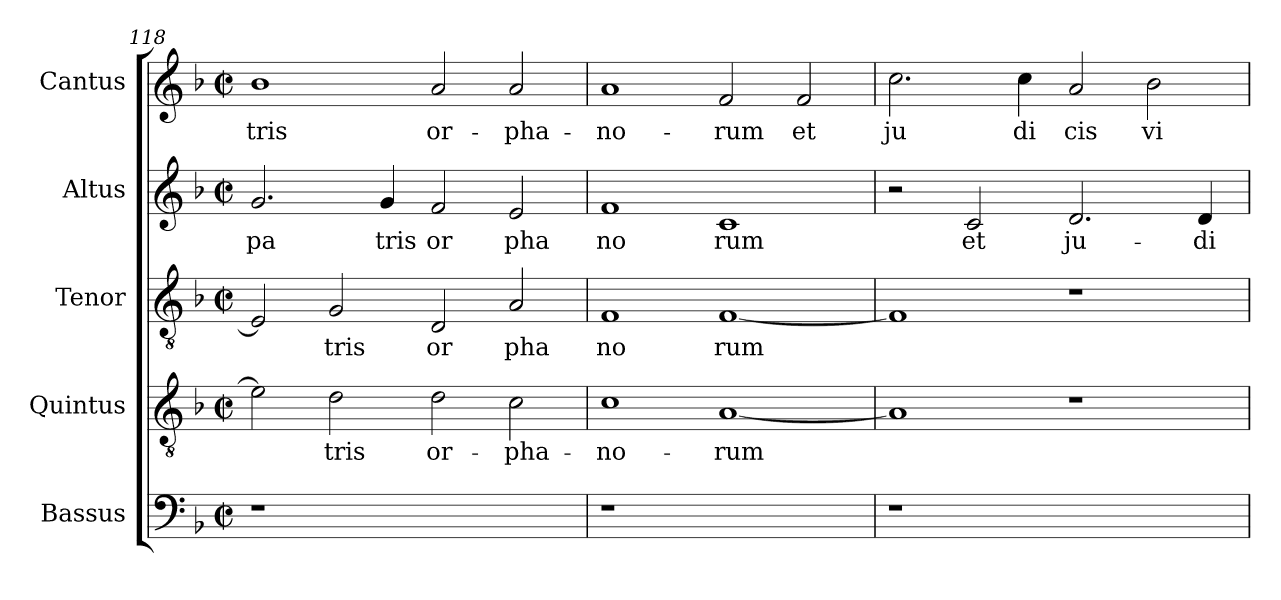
**kern	**kern	**text	**kern	**text	**kern	**text	**kern	**text
*part5	*part4	*part4	*part3	*part3	*part2	*part2	*part1	*part1
*staff5	*staff4	*staff4	*staff3	*staff3	*staff2	*staff2	*staff1	*staff1
*I"Bassus	*I"Quintus	*	*I"Tenor	*	*I"Altus	*	*I"Cantus	*
*I'Bassus	*I'Quintus	*	*I'Tenor	*	*I'Altus	*	*I'Cantus	*
*clefF4	*clefGv2	*	*clefGv2	*	*clefG2	*	*clefG2	*
*k[b-]	*k[b-]	*	*k[b-]	*	*k[b-]	*	*k[b-]	*
*F:	*F:	*	*F:	*	*F:	*	*F:	*
*M2/2	*M2/2	*	*M2/2	*	*M2/2	*	*M2/2	*
*met(c|)	*met(c|)	*	*met(c|)	*	*met(c|)	*	*met(c|)	*
=118	=118	=118	=118	=118	=118	=118	=118	=118
!	!	!LO:LY:b:cj	!	!LO:LY:b:cj	!	!LO:LY:b:cj	!	!LO:LY:b:cj
1r	2e-\]	--	2E-/]	.	2.g/	pa	1b-	-tris
!	!	!LO:LY:b:cj	!	!LO:LY:b:cj	!	!	!	!
.	2d\	-tris	2G/	tris	.	.	.	.
!	!	!	!	!	!	!LO:LY:b:cj	!	!
.	.	.	.	.	4g/	tris	.	.
!	!	!LO:LY:b:cj	!	!LO:LY:b:cj	!	!LO:LY:b:cj	!	!LO:LY:b:cj
1ryy	2d\	or-	2D/	or	2f/	or	2a/	or-
!	!	!LO:LY:b:cj	!	!LO:LY:b:cj	!	!LO:LY:b:cj	!	!LO:LY:b:cj
.	2c\	-pha-	2A/	pha	2e/	pha	2a/	-pha-
=119	=119	=119	=119	=119	=119	=119	=119	=119
!	!	!LO:LY:b:cj	!	!LO:LY:b:cj	!	!LO:LY:b:cj	!	!LO:LY:b:cj
1r	1c	-no-	1F	no	1f	no	1a	-no-
!	!	!LO:LY:b:cj	!	!LO:LY:b:cj	!	!LO:LY:b:cj	!	!LO:LY:b:cj
1ryy	[<1A	-rum	[<1F	rum	1c	rum	2f/	-rum
!	!	!	!	!	!	!	!	!LO:LY:b:cj
.	.	.	.	.	.	.	2f/	et
!!LO:LB:g=z
=120	=120	=120	=120	=120	=120	=120	=120	=120
!	!	!LO:LY:b:cj	!	!LO:LY:b:cj	!	!	!	!LO:LY:b:cj
1r	1A]	.	1F]	.	2r	.	2.cc\	ju
!	!	!	!	!	!	!LO:LY:b:cj	!	!
.	.	.	.	.	2c/	et	.	.
!	!	!	!	!	!	!	!	!LO:LY:b:cj
.	.	.	.	.	.	.	4cc\	di
!	!	!	!	!	!	!LO:LY:b:cj	!	!LO:LY:b:cj
1ryy	1r	.	1r	.	2.d/	ju-	2a/	cis
!	!	!	!	!	!	!	!	!LO:LY:b:cj
.	.	.	.	.	.	.	2b-\	vi
!	!	!	!	!	!	!LO:LY:b:cj	!	!
.	.	.	.	.	4d/	-di-	.	.
=	=	=	=	=	=	=	=	=
*-	*-	*-	*-	*-	*-	*-	*-	*-
